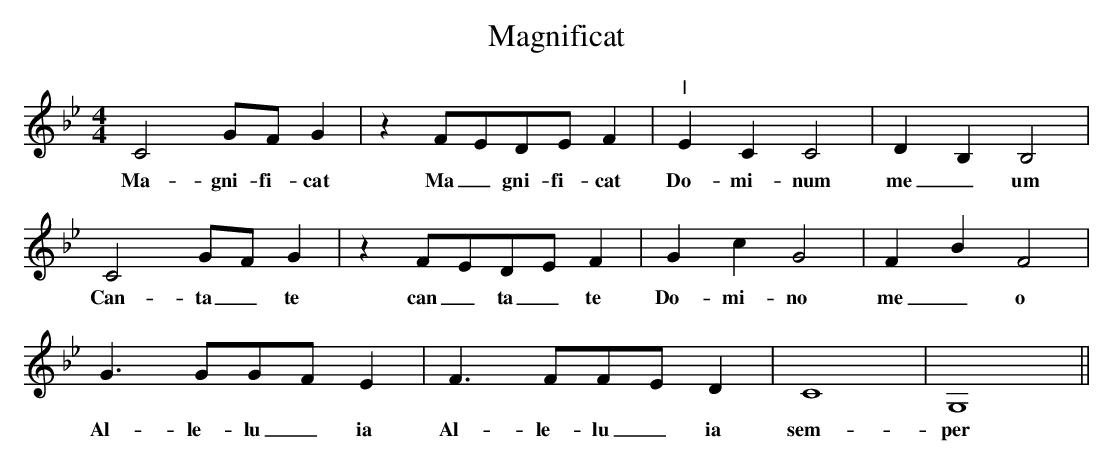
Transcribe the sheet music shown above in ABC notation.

X:1
T: Magnificat
M: 4/4
K: Bb
L: 1/4
C2G/F/G|zF/E/D/E/F|"I"ECC2|DB,B,2|
w: Ma-gni-fi-cat Ma_gni-fi-cat Do-mi-num me_um
C2G/F/G|zF/E/D/E/F|GcG2|FBF2|
w: Can-ta_te can_ta_te Do-mi-no me_o
G>GG/F/E|F>FF/E/D|C4|G,4||
w: Al-le-lu_ia Al-le-lu_ia sem-per
